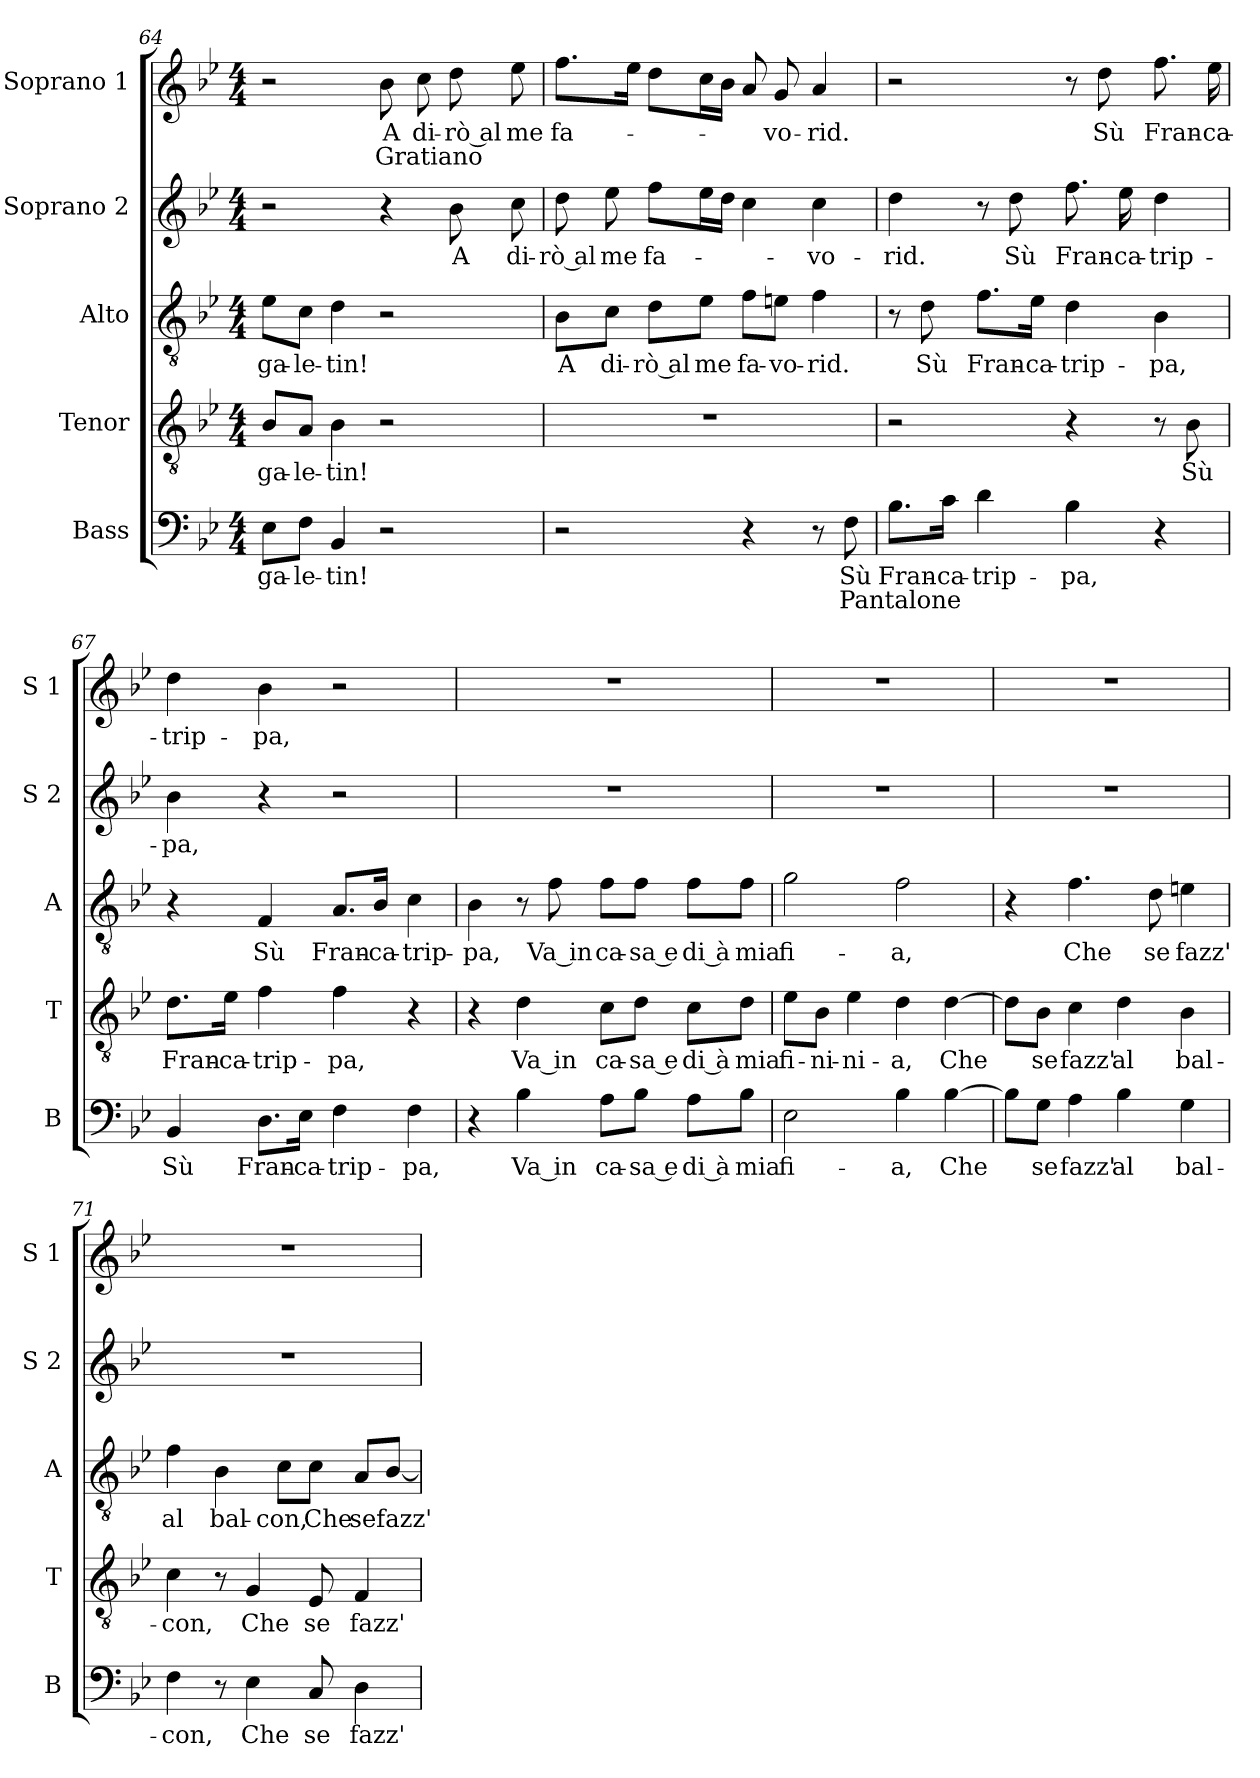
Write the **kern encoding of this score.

**kern	**text	**text	**kern	**text	**kern	**text	**kern	**text	**kern	**text	**text
*part5	*part5	*part5	*part4	*part4	*part3	*part3	*part2	*part2	*part1	*part1	*part1
*staff5	*staff5	*staff5	*staff4	*staff4	*staff3	*staff3	*staff2	*staff2	*staff1	*staff1	*staff1
*I"Bass	*	*	*I"Tenor	*	*I"Alto	*	*I"Soprano 2	*	*I"Soprano 1	*	*
*I'B	*	*	*I'T	*	*I'A	*	*I'S 2	*	*I'S 1	*	*
*clefF4	*	*	*clefGv2	*	*clefGv2	*	*clefG2	*	*clefG2	*	*
*k[b-e-]	*	*	*k[b-e-]	*	*k[b-e-]	*	*k[b-e-]	*	*k[b-e-]	*	*
*B-:	*	*	*B-:	*	*B-:	*	*B-:	*	*B-:	*	*
*M4/4	*	*	*M4/4	*	*M4/4	*	*M4/4	*	*M4/4	*	*
=64	=64	=64	=64	=64	=64	=64	=64	=64	=64	=64	=64
!	!LO:LY:b	!	!	!LO:LY:b	!	!LO:LY:b	!	!	!	!	!
8E-\L	-ga-	.	8B-/L	-ga-	8e-\L	-ga-	2r	.	2r	.	.
!	!LO:LY:b	!	!	!LO:LY:b	!	!LO:LY:b	!	!	!	!	!
8F\J	-le-	.	8A/J	-le-	8c\J	-le-	.	.	.	.	.
!	!LO:LY:b	!	!	!LO:LY:b	!	!LO:LY:b	!	!	!	!	!
4BB-/	-tin!	.	4B-\	-tin!	4d\	-tin!	.	.	.	.	.
!	!	!	!	!	!	!	!	!	!	!LO:LY:b	!LO:LY:a
2r	.	.	2r	.	2r	.	4r	.	8b-\	A	Gratiano
!	!	!	!	!	!	!	!	!	!	!LO:LY:b	!
.	.	.	.	.	.	.	.	.	8cc\	di-	.
!	!	!	!	!	!	!	!	!LO:LY:b	!	!LO:LY:b	!
.	.	.	.	.	.	.	8b-\	A	8dd\	-rò al	.
!	!	!	!	!	!	!	!	!LO:LY:b	!	!LO:LY:b	!
.	.	.	.	.	.	.	8cc\	di-	8ee-\	me	.
!!LO:LB:g=z
=65	=65	=65	=65	=65	=65	=65	=65	=65	=65	=65	=65
!	!	!	!	!	!	!LO:LY:b	!	!LO:LY:b	!	!LO:LY:b	!
2r	.	.	1r	.	8B-\L	A	8dd\	-rò al	8.ff\L	fa-	.
!	!	!	!	!	!	!LO:LY:b	!	!LO:LY:b	!	!	!
.	.	.	.	.	8c\J	di-	8ee-\	me	.	.	.
.	.	.	.	.	.	.	.	.	16ee-\Jk	.	.
!	!	!	!	!	!	!LO:LY:b	!	!LO:LY:b	!	!	!
.	.	.	.	.	8d\L	-rò al	8ff\L	fa-	8dd\L	.	.
!	!	!	!	!	!	!LO:LY:b	!	!	!	!	!
.	.	.	.	.	8e-\J	me	16ee-\L	.	16cc\L	.	.
.	.	.	.	.	.	.	16dd\JJ	.	16b-\JJ	.	.
!	!	!	!	!	!	!LO:LY:b	!	!	!	!	!
4r	.	.	.	.	8f\L	fa-	4cc\	.	8a/	.	.
!	!	!	!	!	!	!LO:LY:b	!	!	!	!LO:LY:b	!
.	.	.	.	.	8en\J	-vo-	.	.	8g/	-vo-	.
!	!	!	!	!	!	!LO:LY:b	!	!LO:LY:b	!	!LO:LY:b	!
8r	.	.	.	.	4f\	-rid.	4cc\	-vo-	4a/	-rid.	.
!	!LO:LY:b	!LO:LY:a	!	!	!	!	!	!	!	!	!
8F\	Sù	Pantalone	.	.	.	.	.	.	.	.	.
=66	=66	=66	=66	=66	=66	=66	=66	=66	=66	=66	=66
!	!LO:LY:b	!	!	!	!	!	!	!LO:LY:b	!	!	!
8.B-\L	Fran-	.	2r	.	8r	.	4dd\	-rid.	2r	.	.
!	!	!	!	!	!	!LO:LY:b	!	!	!	!	!
.	.	.	.	.	8d\	Sù	.	.	.	.	.
!	!LO:LY:b	!	!	!	!	!	!	!	!	!	!
16c\Jk	-ca-	.	.	.	.	.	.	.	.	.	.
!	!LO:LY:b	!	!	!	!	!LO:LY:b	!	!	!	!	!
4d\	-trip-	.	.	.	8.f\L	Fran-	8r	.	.	.	.
!	!	!	!	!	!	!	!	!LO:LY:b	!	!	!
.	.	.	.	.	.	.	8dd\	Sù	.	.	.
!	!	!	!	!	!	!LO:LY:b	!	!	!	!	!
.	.	.	.	.	16e-\Jk	-ca-	.	.	.	.	.
!	!LO:LY:b	!	!	!	!	!LO:LY:b	!	!LO:LY:b	!	!	!
4B-\	-pa,	.	4r	.	4d\	-trip-	8.ff\	Fran-	8r	.	.
!	!	!	!	!	!	!	!	!	!	!LO:LY:b	!
.	.	.	.	.	.	.	.	.	8dd\	Sù	.
!	!	!	!	!	!	!	!	!LO:LY:b	!	!	!
.	.	.	.	.	.	.	16ee-\	-ca-	.	.	.
!	!	!	!	!	!	!LO:LY:b	!	!LO:LY:b	!	!LO:LY:b	!
4r	.	.	8r	.	4B-\	-pa,	4dd\	-trip-	8.ff\	Fran-	.
!	!	!	!	!LO:LY:b	!	!	!	!	!	!	!
.	.	.	8B-\	Sù	.	.	.	.	.	.	.
!	!	!	!	!	!	!	!	!	!	!LO:LY:b	!
.	.	.	.	.	.	.	.	.	16ee-\	-ca-	.
=67	=67	=67	=67	=67	=67	=67	=67	=67	=67	=67	=67
!	!LO:LY:b	!	!	!LO:LY:b	!	!	!	!LO:LY:b	!	!LO:LY:b	!
4BB-/	Sù	.	8.d\L	Fran-	4r	.	4b-\	-pa,	4dd\	-trip-	.
!	!	!	!	!LO:LY:b	!	!	!	!	!	!	!
.	.	.	16e-\Jk	-ca-	.	.	.	.	.	.	.
!	!LO:LY:b	!	!	!LO:LY:b	!	!LO:LY:b	!	!	!	!LO:LY:b	!
8.D\L	Fran-	.	4f\	-trip-	4F/	Sù	4r	.	4b-\	-pa,	.
!	!LO:LY:b	!	!	!	!	!	!	!	!	!	!
16E-\Jk	-ca-	.	.	.	.	.	.	.	.	.	.
!	!LO:LY:b	!	!	!LO:LY:b	!	!LO:LY:b	!	!	!	!	!
4F\	-trip-	.	4f\	-pa,	8.A/L	Fran-	2r	.	2r	.	.
!	!	!	!	!	!	!LO:LY:b	!	!	!	!	!
.	.	.	.	.	16B-/Jk	-ca-	.	.	.	.	.
!	!LO:LY:b	!	!	!	!	!LO:LY:b	!	!	!	!	!
4F\	-pa,	.	4r	.	4c\	-trip-	.	.	.	.	.
!!LO:PB:g=z
=68	=68	=68	=68	=68	=68	=68	=68	=68	=68	=68	=68
!	!	!	!	!	!	!LO:LY:b	!	!	!	!	!
4r	.	.	4r	.	4B-\	-pa,	1r	.	1r	.	.
!	!LO:LY:b	!	!	!LO:LY:b	!	!	!	!	!	!	!
4B-\	Va in	.	4d\	Va in	8r	.	.	.	.	.	.
!	!	!	!	!	!	!LO:LY:b	!	!	!	!	!
.	.	.	.	.	8f\	Va in	.	.	.	.	.
!	!LO:LY:b	!	!	!LO:LY:b	!	!LO:LY:b	!	!	!	!	!
8A\L	ca-	.	8c\L	ca-	8f\L	ca-	.	.	.	.	.
!	!LO:LY:b	!	!	!LO:LY:b	!	!LO:LY:b	!	!	!	!	!
8B-\J	-sa e	.	8d\J	-sa e	8f\J	-sa e	.	.	.	.	.
!	!LO:LY:b	!	!	!LO:LY:b	!	!LO:LY:b	!	!	!	!	!
8A\L	di à	.	8c\L	di à	8f\L	di à	.	.	.	.	.
!	!LO:LY:b	!	!	!LO:LY:b	!	!LO:LY:b	!	!	!	!	!
8B-\J	mia	.	8d\J	mia	8f\J	mia	.	.	.	.	.
=69	=69	=69	=69	=69	=69	=69	=69	=69	=69	=69	=69
!	!LO:LY:b	!	!	!LO:LY:b	!	!LO:LY:b	!	!	!	!	!
2E-\	fi-	.	8e-\L	fi-	2g\	fi-	1r	.	1r	.	.
!	!	!	!	!LO:LY:b	!	!	!	!	!	!	!
.	.	.	8B-\J	-ni-	.	.	.	.	.	.	.
!	!	!	!	!LO:LY:b	!	!	!	!	!	!	!
.	.	.	4e-\	-ni-	.	.	.	.	.	.	.
!	!LO:LY:b	!	!	!LO:LY:b	!	!LO:LY:b	!	!	!	!	!
4B-\	-a,	.	4d\	-a,	2f\	-a,	.	.	.	.	.
!	!LO:LY:b	!	!	!LO:LY:b	!	!	!	!	!	!	!
[4B-\	Che	.	[4d\	Che	.	.	.	.	.	.	.
=70	=70	=70	=70	=70	=70	=70	=70	=70	=70	=70	=70
8B-\L]	.	.	8d\L]	.	4r	.	1r	.	1r	.	.
!	!LO:LY:b	!	!	!LO:LY:b	!	!	!	!	!	!	!
8G\J	se	.	8B-\J	se	.	.	.	.	.	.	.
!	!LO:LY:b	!	!	!LO:LY:b	!	!LO:LY:b	!	!	!	!	!
4A\	fazz'	.	4c\	fazz'	4.f\	Che	.	.	.	.	.
!	!LO:LY:b	!	!	!LO:LY:b	!	!	!	!	!	!	!
4B-\	al	.	4d\	al	.	.	.	.	.	.	.
!	!	!	!	!	!	!LO:LY:b	!	!	!	!	!
.	.	.	.	.	8d\	se	.	.	.	.	.
!	!LO:LY:b	!	!	!LO:LY:b	!	!LO:LY:b	!	!	!	!	!
4G\	bal-	.	4B-\	bal-	4en\	fazz'	.	.	.	.	.
=71	=71	=71	=71	=71	=71	=71	=71	=71	=71	=71	=71
!	!LO:LY:b	!	!	!LO:LY:b	!	!LO:LY:b	!	!	!	!	!
4F\	-con,	.	4c\	-con,	4f\	al	1r	.	1r	.	.
!	!	!	!	!	!	!LO:LY:b	!	!	!	!	!
8r	.	.	8r	.	4B-\	bal-	.	.	.	.	.
!	!LO:LY:b	!	!	!LO:LY:b	!	!	!	!	!	!	!
4E-\	Che	.	4G/	Che	.	.	.	.	.	.	.
!	!	!	!	!	!	!LO:LY:b	!	!	!	!	!
.	.	.	.	.	8c\L	-con,	.	.	.	.	.
!	!LO:LY:b	!	!	!LO:LY:b	!	!LO:LY:b	!	!	!	!	!
8C/	se	.	8E-/	se	8c\J	Che	.	.	.	.	.
!	!LO:LY:b	!	!	!LO:LY:b	!	!LO:LY:b	!	!	!	!	!
4D\	fazz'	.	4F/	fazz'	8A/L	se	.	.	.	.	.
!	!	!	!	!	!	!LO:LY:b	!	!	!	!	!
.	.	.	.	.	[8B-/J	fazz'	.	.	.	.	.
=	=	=	=	=	=	=	=	=	=	=	=
*-	*-	*-	*-	*-	*-	*-	*-	*-	*-	*-	*-
